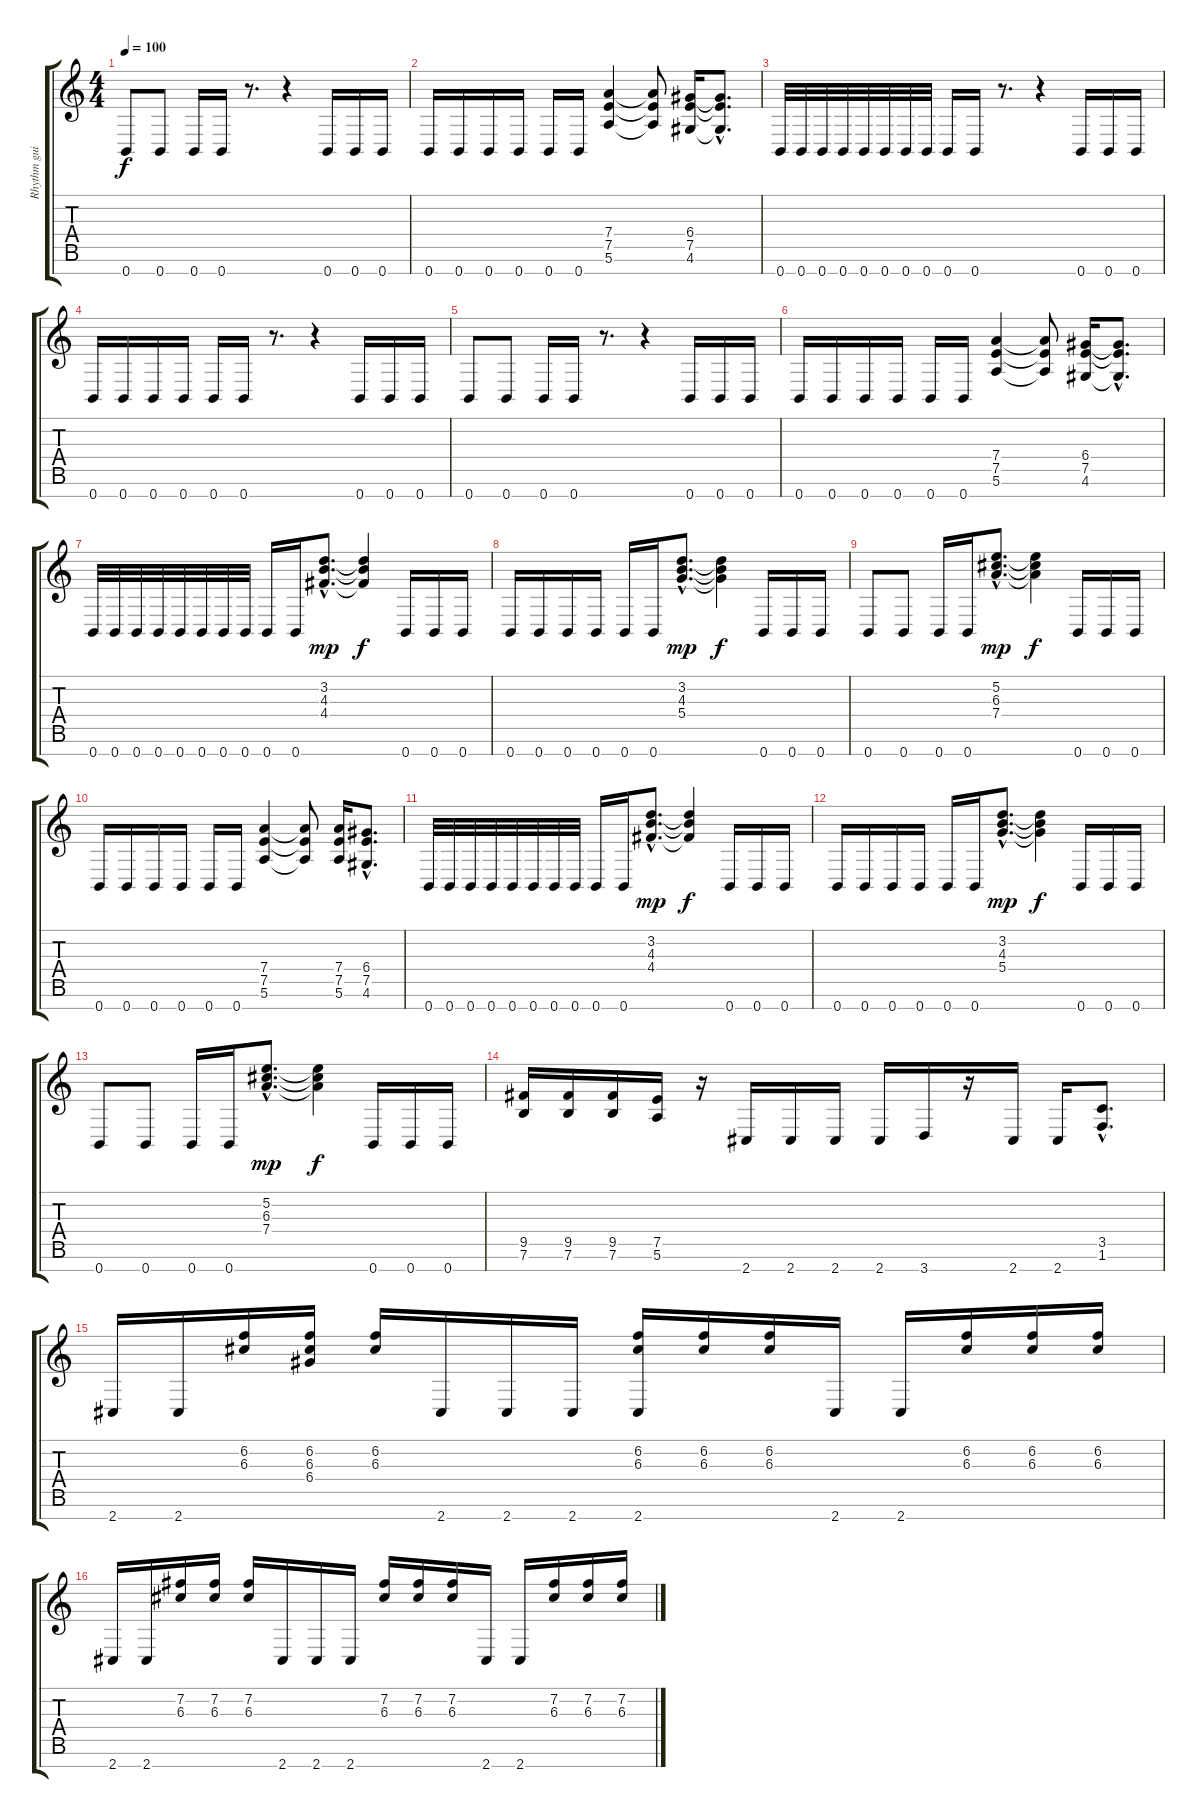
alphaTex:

\track ("Rhythm guitar" "Rhythm gui") {instrument distortionguitar}
\staff {score tabs}
\tuning (E4 B3 G3 D3 A2 E2 B1) {hide}
\ts (4 4)
\tempo 100
\clef g2
\ks c
0.7.8{dy f} 0.7.8 0.7.16 0.7.16 r.8{d} r.4 0.7.16 0.7.16 0.7.16 |
0.7.16 0.7.16 0.7.16 0.7.16 0.7.16 0.7.16 (7.4 7.5 5.6).4 (7.4{t} 7.5{t} 5.6{t}).8 (6.4 7.5 4.6).16 (6.4{hac t} 7.5{hac t} 4.6{hac t}).8{d} |
0.7.32 0.7.32 0.7.32 0.7.32 0.7.32 0.7.32 0.7.32 0.7.32 0.7.16 0.7.16 r.8{d} r.4 0.7.16 0.7.16 0.7.16 |
0.7.16 0.7.16 0.7.16 0.7.16 0.7.16 0.7.16 r.8{d} r.4 0.7.16 0.7.16 0.7.16 |
0.7.8 0.7.8 0.7.16 0.7.16 r.8{d} r.4 0.7.16 0.7.16 0.7.16 |
0.7.16 0.7.16 0.7.16 0.7.16 0.7.16 0.7.16 (7.4 7.5 5.6).4 (7.4{t} 7.5{t} 5.6{t}).8 (6.4 7.5 4.6).16 (6.4{hac t} 7.5{hac t} 4.6{hac t}).8{d} |
0.7.32 0.7.32 0.7.32 0.7.32 0.7.32 0.7.32 0.7.32 0.7.32 0.7.16 0.7.16 (3.2{hac} 4.3{hac} 4.4{hac}).8{d dy mp} (3.2{t} 4.3{t} 4.4{t}).4{dy f} 0.7.16 0.7.16 0.7.16 |
0.7.16 0.7.16 0.7.16 0.7.16 0.7.16 0.7.16 (3.2{hac} 4.3{hac} 5.4{hac}).8{d dy mp} (3.2{t} 4.3{t} 5.4{t}).4{dy f} 0.7.16 0.7.16 0.7.16 |
0.7.8 0.7.8 0.7.16 0.7.16 (5.2{hac} 6.3{hac} 7.4{hac}).8{d dy mp} (5.2{t} 6.3{t} 7.4{t}).4{dy f} 0.7.16 0.7.16 0.7.16 |
0.7.16 0.7.16 0.7.16 0.7.16 0.7.16 0.7.16 (7.4 7.5 5.6).4 (7.4{t} 7.5{t} 5.6{t}).8 (7.4 7.5 5.6).16 (6.4{hac} 7.5{hac} 4.6{hac}).8{d} |
0.7.32 0.7.32 0.7.32 0.7.32 0.7.32 0.7.32 0.7.32 0.7.32 0.7.16 0.7.16 (3.2{hac} 4.3{hac} 4.4{hac}).8{d dy mp} (3.2{t} 4.3{t} 4.4{t}).4{dy f} 0.7.16 0.7.16 0.7.16 |
0.7.16 0.7.16 0.7.16 0.7.16 0.7.16 0.7.16 (3.2{hac} 4.3{hac} 5.4{hac}).8{d dy mp} (3.2{t} 4.3{t} 5.4{t}).4{dy f} 0.7.16 0.7.16 0.7.16 |
0.7.8 0.7.8 0.7.16 0.7.16 (5.2{hac} 6.3{hac} 7.4{hac}).8{d dy mp} (5.2{t} 6.3{t} 7.4{t}).4{dy f} 0.7.16 0.7.16 0.7.16 |
(9.5 7.6).16 (9.5 7.6).16 (9.5 7.6).16 (7.5 5.6).16 r.16 2.7.16 2.7.16 2.7.16 2.7.16 3.7.16 r.16 2.7.16 2.7.16 (3.5{hac} 1.6{hac}).8{d} |
2.7.16 2.7.16 (6.2 6.3).16 (6.2 6.3 6.4).16 (6.2 6.3).16 2.7.16 2.7.16 2.7.16 (6.2 6.3 2.7).16 (6.2 6.3).16 (6.2 6.3).16 2.7.16 2.7.16 (6.2 6.3).16 (6.2 6.3).16 (6.2 6.3).16 |
2.7.16 2.7.16 (7.2 6.3).16 (7.2 6.3).16 (7.2 6.3).16 2.7.16 2.7.16 2.7.16 (7.2 6.3).16 (7.2 6.3).16 (7.2 6.3).16 2.7.16 2.7.16 (7.2 6.3).16 (7.2 6.3).16 (7.2 6.3).16
